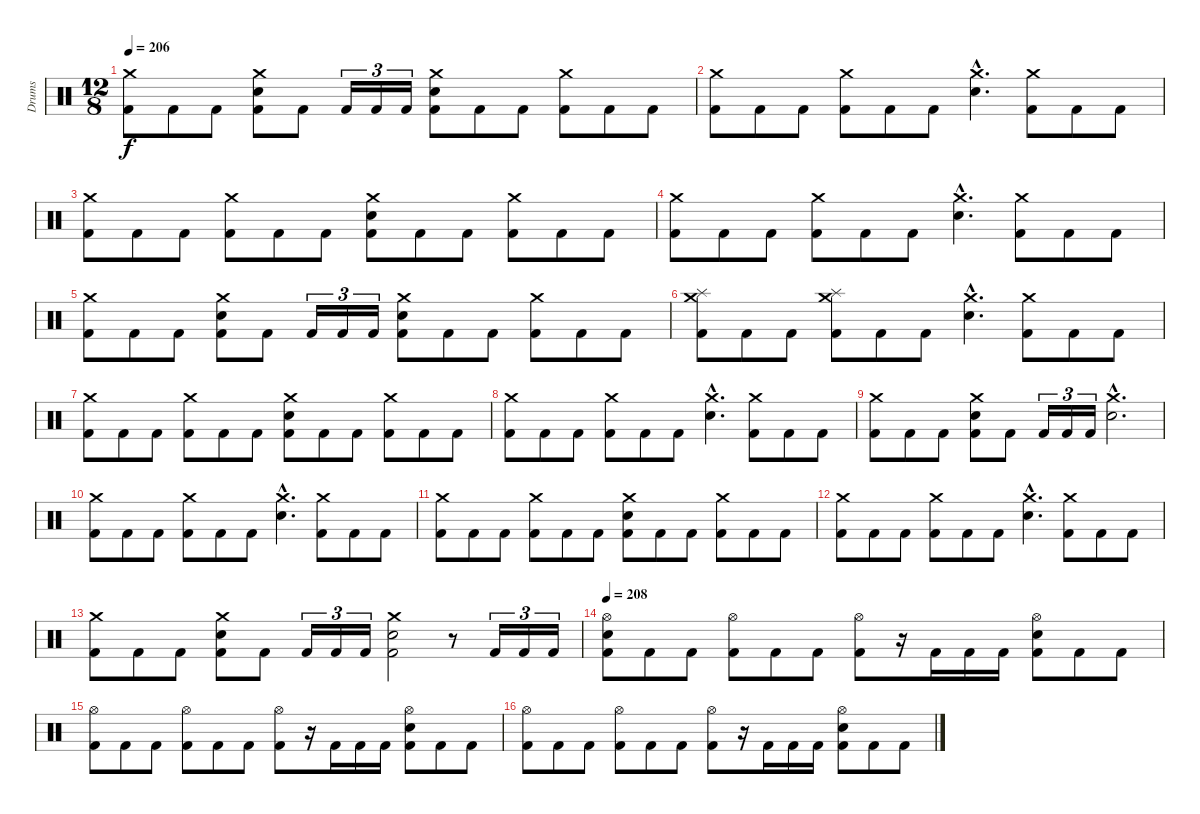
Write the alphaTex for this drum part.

\track ("Drums" "Drums") {instrument percussion}
\staff {score}
\articulation defaults
\ts (12 8)
\tempo 206
\clef neutral
\ks c
("Crash medium (hit)" "Kick (hit) 2").8{dy f} "Kick (hit) 2".8 "Kick (hit) 2".8 ("Crash medium (hit)" "Kick (hit) 2" "Snare (hit) 2").8 "Kick (hit) 2".8 "Kick (hit) 2".16{tu (3 2)} "Kick (hit) 2".16{tu (3 2)} "Kick (hit) 2".16{tu (3 2)} ("Crash medium (hit)" "Kick (hit) 2" "Snare (hit) 2").8 "Kick (hit) 2".8 "Kick (hit) 2".8 ("Crash medium (hit)" "Kick (hit) 2").8 "Kick (hit) 2".8 "Kick (hit) 2".8 |
("Crash medium (hit)" "Kick (hit) 2").8 "Kick (hit) 2".8 "Kick (hit) 2".8 ("Crash medium (hit)" "Kick (hit) 2").8 "Kick (hit) 2".8 "Kick (hit) 2".8 ("Crash medium (hit)"{hac} "Snare (hit) 2"{hac}).4{d} ("Crash medium (hit)" "Kick (hit) 2").8 "Kick (hit) 2".8 "Kick (hit) 2".8 |
("Crash medium (hit)" "Kick (hit) 2").8 "Kick (hit) 2".8 "Kick (hit) 2".8 ("Crash medium (hit)" "Kick (hit) 2").8 "Kick (hit) 2".8 "Kick (hit) 2".8 ("Crash medium (hit)" "Kick (hit) 2" "Snare (hit) 2").8 "Kick (hit) 2".8 "Kick (hit) 2".8 ("Crash medium (hit)" "Kick (hit) 2").8 "Kick (hit) 2".8 "Kick (hit) 2".8 |
("Crash medium (hit)" "Kick (hit) 2").8 "Kick (hit) 2".8 "Kick (hit) 2".8 ("Crash medium (hit)" "Kick (hit) 2").8 "Kick (hit) 2".8 "Kick (hit) 2".8 ("Crash medium (hit)"{hac} "Snare (hit) 2"{hac}).4{d} ("Crash medium (hit)" "Kick (hit) 2").8 "Kick (hit) 2".8 "Kick (hit) 2".8 |
("Crash medium (hit)" "Kick (hit) 2").8 "Kick (hit) 2".8 "Kick (hit) 2".8 ("Crash medium (hit)" "Kick (hit) 2" "Snare (hit) 2").8 "Kick (hit) 2".8 "Kick (hit) 2".16{tu (3 2)} "Kick (hit) 2".16{tu (3 2)} "Kick (hit) 2".16{tu (3 2)} ("Crash medium (hit)" "Kick (hit) 2" "Snare (hit) 2").8 "Kick (hit) 2".8 "Kick (hit) 2".8 ("Crash medium (hit)" "Kick (hit) 2").8 "Kick (hit) 2".8 "Kick (hit) 2".8 |
("Crash medium (hit)" "Kick (hit) 2" "Splash (hit)").8 "Kick (hit) 2".8 "Kick (hit) 2".8 ("Crash medium (hit)" "Kick (hit) 2" "Splash (hit)").8 "Kick (hit) 2".8 "Kick (hit) 2".8 ("Crash medium (hit)"{hac} "Snare (hit) 2"{hac}).4{d} ("Crash medium (hit)" "Kick (hit) 2").8 "Kick (hit) 2".8 "Kick (hit) 2".8 |
("Crash medium (hit)" "Kick (hit) 2").8 "Kick (hit) 2".8 "Kick (hit) 2".8 ("Crash medium (hit)" "Kick (hit) 2").8 "Kick (hit) 2".8 "Kick (hit) 2".8 ("Crash medium (hit)" "Kick (hit) 2" "Snare (hit) 2").8 "Kick (hit) 2".8 "Kick (hit) 2".8 ("Crash medium (hit)" "Kick (hit) 2").8 "Kick (hit) 2".8 "Kick (hit) 2".8 |
("Crash medium (hit)" "Kick (hit) 2").8 "Kick (hit) 2".8 "Kick (hit) 2".8 ("Crash medium (hit)" "Kick (hit) 2").8 "Kick (hit) 2".8 "Kick (hit) 2".8 ("Crash medium (hit)"{hac} "Snare (hit) 2"{hac}).4{d} ("Crash medium (hit)" "Kick (hit) 2").8 "Kick (hit) 2".8 "Kick (hit) 2".8 |
("Crash medium (hit)" "Kick (hit) 2").8 "Kick (hit) 2".8 "Kick (hit) 2".8 ("Crash medium (hit)" "Kick (hit) 2" "Snare (hit) 2").8 "Kick (hit) 2".8 "Kick (hit) 2".16{tu (3 2)} "Kick (hit) 2".16{tu (3 2)} "Kick (hit) 2".16{tu (3 2)} ("Crash medium (hit)"{hac} "Snare (hit) 2"{hac}).2{d} |
("Crash medium (hit)" "Kick (hit) 2").8 "Kick (hit) 2".8 "Kick (hit) 2".8 ("Crash medium (hit)" "Kick (hit) 2").8 "Kick (hit) 2".8 "Kick (hit) 2".8 ("Crash medium (hit)"{hac} "Snare (hit) 2"{hac}).4{d} ("Crash medium (hit)" "Kick (hit) 2").8 "Kick (hit) 2".8 "Kick (hit) 2".8 |
("Crash medium (hit)" "Kick (hit) 2").8 "Kick (hit) 2".8 "Kick (hit) 2".8 ("Crash medium (hit)" "Kick (hit) 2").8 "Kick (hit) 2".8 "Kick (hit) 2".8 ("Crash medium (hit)" "Kick (hit) 2" "Snare (hit) 2").8 "Kick (hit) 2".8 "Kick (hit) 2".8 ("Crash medium (hit)" "Kick (hit) 2").8 "Kick (hit) 2".8 "Kick (hit) 2".8 |
("Crash medium (hit)" "Kick (hit) 2").8 "Kick (hit) 2".8 "Kick (hit) 2".8 ("Crash medium (hit)" "Kick (hit) 2").8 "Kick (hit) 2".8 "Kick (hit) 2".8 ("Crash medium (hit)"{hac} "Snare (hit) 2"{hac}).4{d} ("Crash medium (hit)" "Kick (hit) 2").8 "Kick (hit) 2".8 "Kick (hit) 2".8 |
("Crash medium (hit)" "Kick (hit) 2").8 "Kick (hit) 2".8 "Kick (hit) 2".8 ("Crash medium (hit)" "Kick (hit) 2" "Snare (hit) 2").8 "Kick (hit) 2".8 "Kick (hit) 2".16{tu (3 2)} "Kick (hit) 2".16{tu (3 2)} "Kick (hit) 2".16{tu (3 2)} ("Crash medium (hit)" "Kick (hit) 2" "Snare (hit) 2").2 r.8 "Kick (hit) 2".16{tu (3 2)} "Kick (hit) 2".16{tu (3 2)} "Kick (hit) 2".16{tu (3 2)} |
\tempo 208
("Kick (hit) 2" "Snare (hit) 2" "Hi-Hat (open)").8 "Kick (hit) 2".8 "Kick (hit) 2".8 ("Kick (hit) 2" "Hi-Hat (open)").8 "Kick (hit) 2".8 "Kick (hit) 2".8 ("Kick (hit) 2" "Hi-Hat (open)").8 r.16 "Kick (hit) 2".16 "Kick (hit) 2".16 "Kick (hit) 2".16 ("Kick (hit) 2" "Hi-Hat (open)" "Snare (hit) 2").8 "Kick (hit) 2".8 "Kick (hit) 2".8 |
("Kick (hit) 2" "Hi-Hat (open)").8 "Kick (hit) 2".8 "Kick (hit) 2".8 ("Kick (hit) 2" "Hi-Hat (open)").8 "Kick (hit) 2".8 "Kick (hit) 2".8 ("Kick (hit) 2" "Hi-Hat (open)").8 r.16 "Kick (hit) 2".16 "Kick (hit) 2".16 "Kick (hit) 2".16 ("Kick (hit) 2" "Hi-Hat (open)" "Snare (hit) 2").8 "Kick (hit) 2".8 "Kick (hit) 2".8 |
("Kick (hit) 2" "Hi-Hat (open)").8 "Kick (hit) 2".8 "Kick (hit) 2".8 ("Kick (hit) 2" "Hi-Hat (open)").8 "Kick (hit) 2".8 "Kick (hit) 2".8 ("Kick (hit) 2" "Hi-Hat (open)").8 r.16 "Kick (hit) 2".16 "Kick (hit) 2".16 "Kick (hit) 2".16 ("Kick (hit) 2" "Hi-Hat (open)" "Snare (hit) 2").8 "Kick (hit) 2".8 "Kick (hit) 2".8
